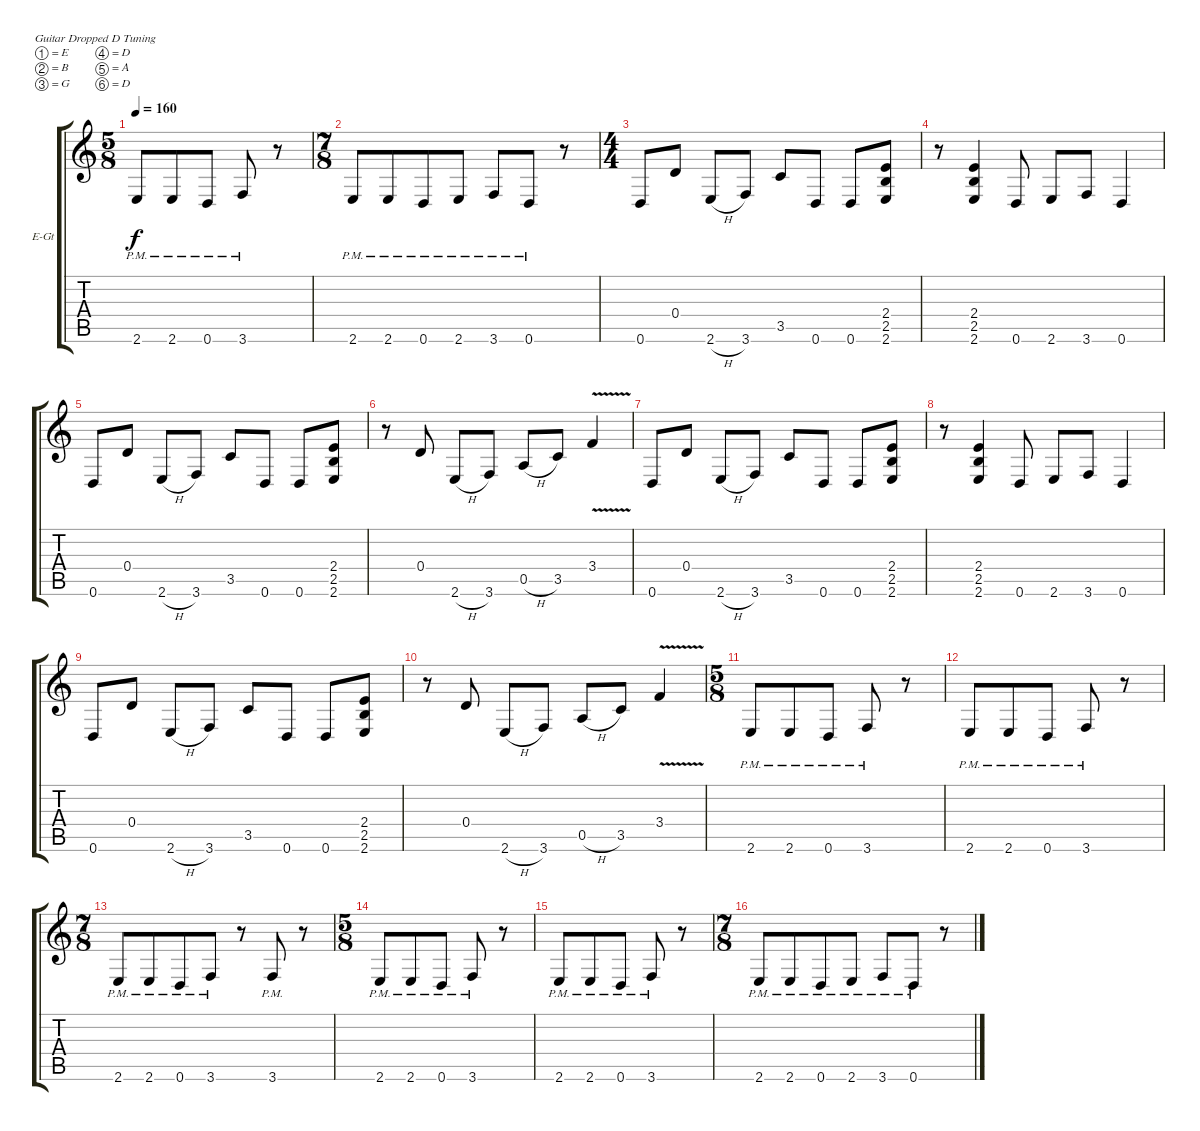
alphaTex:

\bracketExtendMode groupsimilarinstruments
\firstSystemTrackNameOrientation horizontal
\otherSystemsTrackNameOrientation horizontal
\track ("Rhythm Guitar" "E-Gt") {instrument overdrivenguitar}
\staff {score tabs}
\tuning (E4 B3 G3 D3 A2 D2)
\ts (5 8)
\tempo 160
\clef g2
\ks c
2.6{pm}.8{dy f} 2.6{pm}.8 0.6{pm}.8 3.6{pm}.8 r.8 |
\ts (7 8)
2.6{pm}.8 2.6{pm}.8 0.6{pm}.8 2.6{pm}.8 3.6{pm}.8 0.6{pm}.8 r.8 |
\ts (4 4)
0.6.8 0.4.8 2.6{h}.8 3.6.8 3.5.8 0.6.8 0.6.8 (2.4 2.5 2.6).8 |
r.8 (2.4 2.5 2.6).4 0.6.8 2.6.8 3.6.8 0.6.4 |
0.6.8 0.4.8 2.6{h}.8 3.6.8 3.5.8 0.6.8 0.6.8 (2.4 2.5 2.6).8 |
r.8 0.4.8 2.6{h}.8 3.6.8 0.5{h}.8 3.5.8 3.4{v}.4 |
0.6.8 0.4.8 2.6{h}.8 3.6.8 3.5.8 0.6.8 0.6.8 (2.4 2.5 2.6).8 |
r.8 (2.4 2.5 2.6).4 0.6.8 2.6.8 3.6.8 0.6.4 |
0.6.8 0.4.8 2.6{h}.8 3.6.8 3.5.8 0.6.8 0.6.8 (2.4 2.5 2.6).8 |
r.8 0.4.8 2.6{h}.8 3.6.8 0.5{h}.8 3.5.8 3.4{v}.4 |
\ts (5 8)
2.6{pm}.8 2.6{pm}.8 0.6{pm}.8 3.6{pm}.8 r.8 |
2.6{pm}.8 2.6{pm}.8 0.6{pm}.8 3.6{pm}.8 r.8 |
\ts (7 8)
2.6{pm}.8 2.6{pm}.8 0.6{pm}.8 3.6{pm}.8 r.8 3.6{pm}.8 r.8 |
\ts (5 8)
2.6{pm}.8 2.6{pm}.8 0.6{pm}.8 3.6{pm}.8 r.8 |
2.6{pm}.8 2.6{pm}.8 0.6{pm}.8 3.6{pm}.8 r.8 |
\ts (7 8)
2.6{pm}.8 2.6{pm}.8 0.6{pm}.8 2.6{pm}.8 3.6{pm}.8 0.6{pm}.8 r.8
